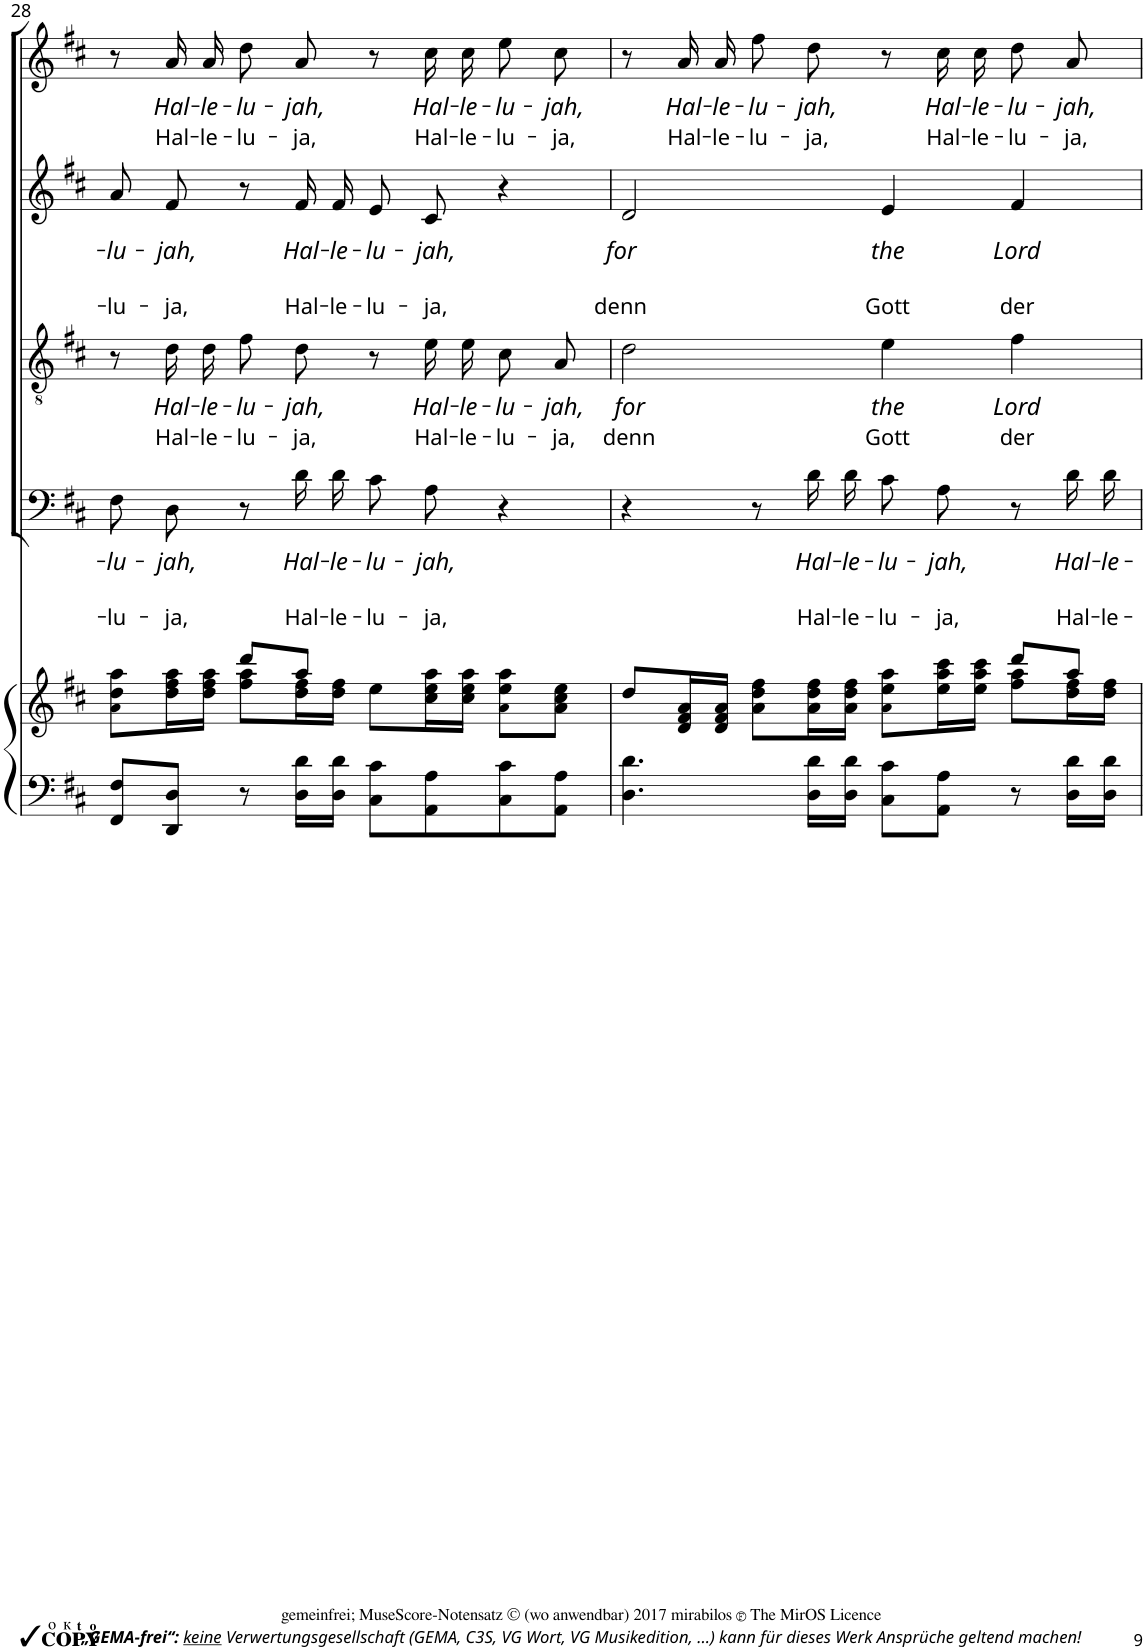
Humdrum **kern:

**kern	**kern	**kern	**text	**text	**kern	**text	**text	**kern	**text	**text	**kern	**text	**text
*part5	*part5	*part4	*part4	*part4	*part3	*part3	*part3	*part2	*part2	*part2	*part1	*part1	*part1
*staff6	*staff5	*staff4	*staff4	*staff4	*staff3	*staff3	*staff3	*staff2	*staff2	*staff2	*staff1	*staff1	*staff1
*I"Cembalo	*	*I"Baß	*	*	*I"Tenor	*	*	*I"Alt	*	*	*I"Sopran	*	*
!!LO:PB:g=z
*clefF4	*clefG2	*clefF4	*	*	*clefGv2	*	*	*clefG2	*	*	*clefG2	*	*
*k[f#c#]	*k[f#c#]	*k[f#c#]	*	*	*k[f#c#]	*	*	*k[f#c#]	*	*	*k[f#c#]	*	*
*M4/4	*M4/4	*M4/4	*	*	*M4/4	*	*	*M4/4	*	*	*M4/4	*	*
*met(c)	*met(c)	*met(c)	*	*	*met(c)	*	*	*met(c)	*	*	*met(c)	*	*
=28	=28	=28	=28	=28	=28	=28	=28	=28	=28	=28	=28	=28	=28
*	*^	*	*	*	*	*	*	*	*	*	*	*	*
!	!	!	!	!LO:LY:b	!LO:LY:b	!	!	!	!	!LO:LY:b	!LO:LY:b	!	!	!
8FF#/ 8F#/L	8a!\ 8dd\ 8aa\L	4ryy	8F#\L	-lu-	-lu-	8r	.	.	8a/L	-lu-	-lu-	8r	.	.
!	!	!	!	!LO:LY:b	!LO:LY:b	!	!LO:LY:b	!LO:LY:b	!	!LO:LY:b	!LO:LY:b	!	!LO:LY:b	!LO:LY:b
8DD/ 8D/J	16dd\ 16ff#\ 16aa\L	.	8D\J	-jah,	-ja,	16d\LL	Hal-	Hal-	8f#/J	-jah,	-ja,	16a/LL	Hal-	Hal-
!	!	!	!	!	!	!	!LO:LY:b	!LO:LY:b	!	!	!	!	!LO:LY:b	!LO:LY:b
.	16dd\ 16ff#\ 16aa\JJ	.	.	.	.	16d\JJ	-le-	-le-	.	.	.	16a/JJ	-le-	-le-
!	!	!	!	!	!	!	!LO:LY:b	!LO:LY:b	!	!	!	!	!LO:LY:b	!LO:LY:b
8r	8ddd/L	8ff#\ 8aa\L	8r	.	.	8f#\L	-lu-	-lu-	8r	.	.	8dd\L	-lu-	-lu-
!	!	!	!	!LO:LY:b	!LO:LY:b	!	!LO:LY:b	!LO:LY:b	!	!LO:LY:b	!LO:LY:b	!	!LO:LY:b	!LO:LY:b
16D\ 16d\LL	8aa/J	16dd\ 16ff#\L	16d\LL	Hal-	Hal-	8d\J	-jah,	-ja,	16f#/LL	Hal-	Hal-	8a\J	-jah,	-ja,
!	!	!	!	!LO:LY:b	!LO:LY:b	!	!	!	!	!LO:LY:b	!LO:LY:b	!	!	!
16D\ 16d\JJ	.	16dd\ 16ff#\JJ	16d\JJ	-le-	-le-	.	.	.	16f#/JJ	-le-	-le-	.	.	.
!	!	!	!	!LO:LY:b	!LO:LY:b	!	!	!	!	!LO:LY:b	!LO:LY:b	!	!	!
8C#\ 8c#\L	8ee\L	2ryy	8c#\L	-lu-	-lu-	8r	.	.	8e/L	-lu-	-lu-	8r	.	.
!	!	!	!	!LO:LY:b	!LO:LY:b	!	!LO:LY:b	!LO:LY:b	!	!LO:LY:b	!LO:LY:b	!	!LO:LY:b	!LO:LY:b
8AA\ 8A\	16cc#\ 16ee\ 16aa\L	.	8A\J	-jah,	-ja,	16e\LL	Hal-	Hal-	8c#/J	-jah,	-ja,	16cc#\LL	Hal-	Hal-
!	!	!	!	!	!	!	!LO:LY:b	!LO:LY:b	!	!	!	!	!LO:LY:b	!LO:LY:b
.	16cc#\ 16ee\ 16aa\JJ	.	.	.	.	16e\JJ	-le-	-le-	.	.	.	16cc#\JJ	-le-	-le-
!	!	!	!	!	!	!	!LO:LY:b	!LO:LY:b	!	!	!	!	!LO:LY:b	!LO:LY:b
8C#\ 8c#\	8a!\ 8ee\ 8aa\L	.	4r	.	.	8c#\L	-lu-	-lu-	4r	.	.	8ee\L	-lu-	-lu-
!	!	!	!	!	!	!	!LO:LY:b	!LO:LY:b	!	!	!	!	!LO:LY:b	!LO:LY:b
8AA\ 8A\J	8a\ 8cc#\ 8ee\J	.	.	.	.	8A\J	-jah,	-ja,	.	.	.	8cc#\J	-jah,	-ja,
=29	=29	=29	=29	=29	=29	=29	=29	=29	=29	=29	=29	=29	=29	=29
!	!	!	!	!	!	!	!LO:LY:b	!LO:LY:b	!	!LO:LY:b	!LO:LY:b	!	!	!
4.D\ 4.d\	8dd/L	2.ryy	4r	.	.	2d\	for	denn	2d/	for	denn	8r	.	.
!	!	!	!	!	!	!	!	!	!	!	!	!	!LO:LY:b	!LO:LY:b
.	16d/ 16f#/ 16a/L	.	.	.	.	.	.	.	.	.	.	16a/LL	Hal-	Hal-
!	!	!	!	!	!	!	!	!	!	!	!	!	!LO:LY:b	!LO:LY:b
.	16d/ 16f#/ 16a/JJ	.	.	.	.	.	.	.	.	.	.	16a/JJ	-le-	-le-
!	!	!	!	!	!	!	!	!	!	!	!	!	!LO:LY:b	!LO:LY:b
.	8a\ 8dd\ 8ff#\L	.	8r	.	.	.	.	.	.	.	.	8ff#\L	-lu-	-lu-
!	!	!	!	!LO:LY:b	!LO:LY:b	!	!	!	!	!	!	!	!LO:LY:b	!LO:LY:b
16D\ 16d\LL	16a\ 16dd\ 16ff#\L	.	16d\LL	Hal-	Hal-	.	.	.	.	.	.	8dd\J	-jah,	-ja,
!	!	!	!	!LO:LY:b	!LO:LY:b	!	!	!	!	!	!	!	!	!
16D\ 16d\JJ	16a\ 16dd\ 16ff#\JJ	.	16d\JJ	-le-	-le-	.	.	.	.	.	.	.	.	.
!	!	!	!	!LO:LY:b	!LO:LY:b	!	!LO:LY:b	!LO:LY:b	!	!LO:LY:b	!LO:LY:b	!	!	!
8C#\ 8c#\L	8a!\ 8ee\ 8aa\L	.	8c#\L	-lu-	-lu-	4e\	the	Gott	4e/	the	Gott	8r	.	.
!	!	!	!	!LO:LY:b	!LO:LY:b	!	!	!	!	!	!	!	!LO:LY:b	!LO:LY:b
8AA\ 8A\J	16ee\ 16aa\ 16ccc#\L	.	8A\J	-jah,	-ja,	.	.	.	.	.	.	16cc#\LL	Hal-	Hal-
!	!	!	!	!	!	!	!	!	!	!	!	!	!LO:LY:b	!LO:LY:b
.	16ee\ 16aa\ 16ccc#\JJ	.	.	.	.	.	.	.	.	.	.	16cc#\JJ	-le-	-le-
!	!	!	!	!	!	!	!LO:LY:b	!LO:LY:b	!	!LO:LY:b	!LO:LY:b	!	!LO:LY:b	!LO:LY:b
8r	8ddd/L	8ff#\ 8aa\L	8r	.	.	4f#\	Lord	der	4f#/	Lord	der	8dd\L	-lu-	-lu-
!	!	!	!	!LO:LY:b	!LO:LY:b	!	!	!	!	!	!	!	!LO:LY:b	!LO:LY:b
16D\ 16d\LL	8aa/J	16dd\ 16ff#\L	16d\LL	Hal-	Hal-	.	.	.	.	.	.	8a\J	-jah,	-ja,
!	!	!	!	!LO:LY:b	!LO:LY:b	!	!	!	!	!	!	!	!	!
16D\ 16d\JJ	.	16dd\ 16ff#\JJ	16d\JJ	-le-	-le-	.	.	.	.	.	.	.	.	.
*	*v	*v	*	*	*	*	*	*	*	*	*	*	*	*
=	=	=	=	=	=	=	=	=	=	=	=	=	=
*-	*-	*-	*-	*-	*-	*-	*-	*-	*-	*-	*-	*-	*-
